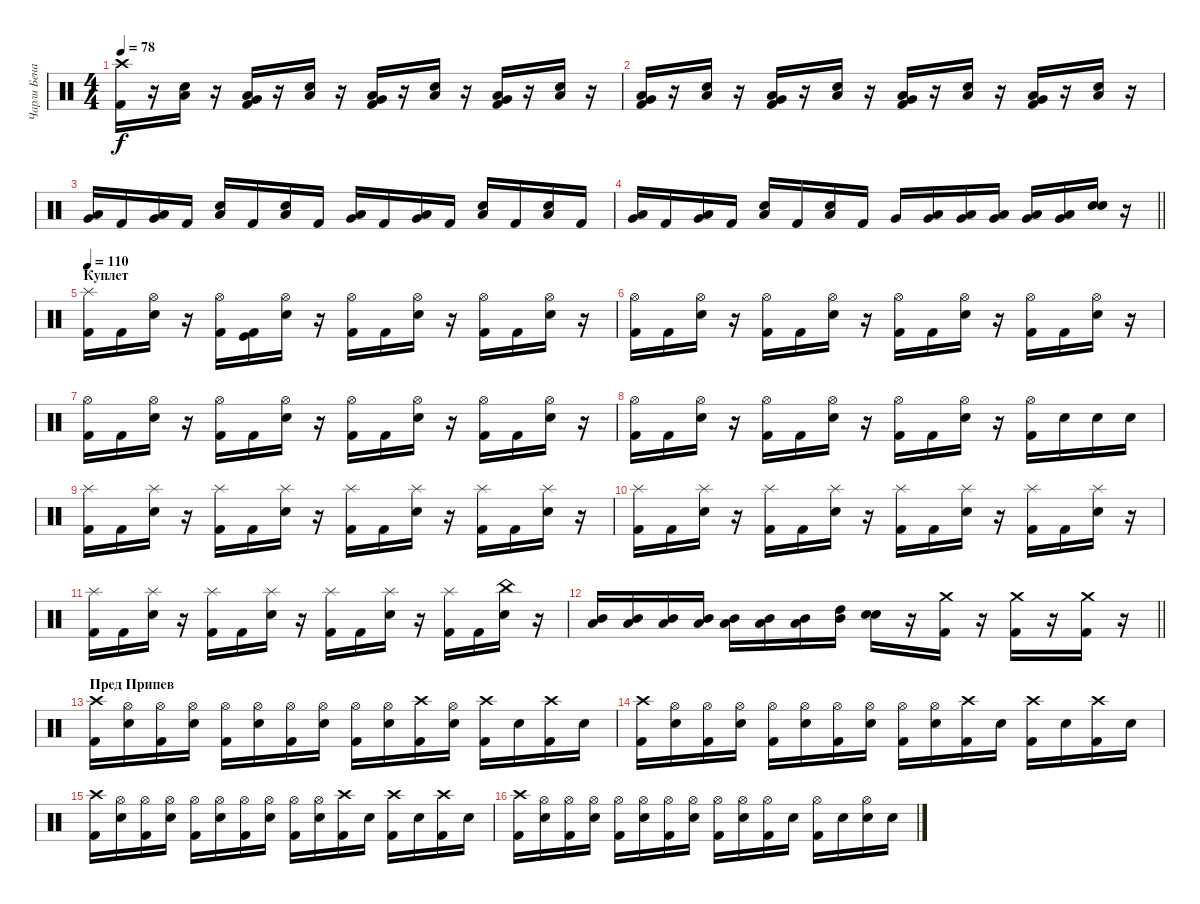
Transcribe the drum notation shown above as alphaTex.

\track ("Чарли Бенанте" "Чарли Бена") {instrument percussion}
\staff {score}
\articulation defaults
\ts (4 4)
\tempo 78
\clef neutral
\ks c
("Crash high (hit)" "Kick (hit) 2").16{dy f} r.16 ("Low Floor Tom (hit)" "Electric Snare (hit)").16 r.16 ("Low Floor Tom (hit)" "Very Low Tom (hit)" "Kick (hit) 2").16 r.16 ("Low Floor Tom (hit)" "Electric Snare (hit)").16 r.16 ("Low Floor Tom (hit)" "Very Low Tom (hit)" "Kick (hit) 2").16 r.16 ("Low Floor Tom (hit)" "Electric Snare (hit)").16 r.16 ("Low Floor Tom (hit)" "Very Low Tom (hit)" "Kick (hit) 2").16 r.16 ("Low Floor Tom (hit)" "Electric Snare (hit)").16 r.16 |
("Low Floor Tom (hit)" "Very Low Tom (hit)" "Kick (hit) 2").16 r.16 ("Low Floor Tom (hit)" "Electric Snare (hit)").16 r.16 ("Low Floor Tom (hit)" "Very Low Tom (hit)" "Kick (hit) 2").16 r.16 ("Low Floor Tom (hit)" "Electric Snare (hit)").16 r.16 ("Low Floor Tom (hit)" "Very Low Tom (hit)" "Kick (hit) 2").16 r.16 ("Low Floor Tom (hit)" "Electric Snare (hit)").16 r.16 ("Low Floor Tom (hit)" "Very Low Tom (hit)" "Kick (hit) 2").16 r.16 ("Low Floor Tom (hit)" "Electric Snare (hit)").16 r.16 |
("Low Floor Tom (hit)" "Very Low Tom (hit)").16 "Kick (hit) 2".16 ("Low Floor Tom (hit)" "Very Low Tom (hit)").16 "Kick (hit) 2".16 ("Low Floor Tom (hit)" "Electric Snare (hit)").16 "Kick (hit) 2".16 ("Low Floor Tom (hit)" "Electric Snare (hit)").16 "Kick (hit) 2".16 ("Low Floor Tom (hit)" "Very Low Tom (hit)").16 "Kick (hit) 2".16 ("Low Floor Tom (hit)" "Very Low Tom (hit)").16 "Kick (hit) 2".16 ("Low Floor Tom (hit)" "Electric Snare (hit)").16 "Kick (hit) 2".16 ("Low Floor Tom (hit)" "Electric Snare (hit)").16 "Kick (hit) 2".16 |
\barLineRight lightlight
("Low Floor Tom (hit)" "Very Low Tom (hit)").16 "Kick (hit) 2".16 ("Low Floor Tom (hit)" "Very Low Tom (hit)").16 "Kick (hit) 2".16 ("Low Floor Tom (hit)" "Electric Snare (hit)").16 "Kick (hit) 2".16 ("Low Floor Tom (hit)" "Electric Snare (hit)").16 "Kick (hit) 2".16 "Very Low Tom (hit)".16 ("Low Floor Tom (hit)" "Very Low Tom (hit)").16 ("Low Floor Tom (hit)" "Very Low Tom (hit)").16 ("Low Floor Tom (hit)" "Very Low Tom (hit)").16 ("Low Floor Tom (hit)" "Very Low Tom (hit)").16 ("Low Floor Tom (hit)" "Very Low Tom (hit)").16 ("Electric Snare (hit)" "Snare (hit) 2").16 r.16 |
\section ("" "Куплет")
\tempo 110
("Splash (hit)" "Kick (hit) 2").16 "Kick (hit) 2".16 ("Hi-Hat (open)" "Electric Snare (hit)").16 r.16 ("Hi-Hat (open)" "Kick (hit) 2").16 ("Kick (hit)" "Kick (hit) 2").16 ("Hi-Hat (open)" "Electric Snare (hit)").16 r.16 ("Hi-Hat (open)" "Kick (hit) 2").16 "Kick (hit) 2".16 ("Hi-Hat (open)" "Electric Snare (hit)").16 r.16 ("Hi-Hat (open)" "Kick (hit) 2").16 "Kick (hit) 2".16 ("Hi-Hat (open)" "Electric Snare (hit)").16 r.16 |
("Hi-Hat (open)" "Kick (hit) 2").16 "Kick (hit) 2".16 ("Hi-Hat (open)" "Electric Snare (hit)").16 r.16 ("Hi-Hat (open)" "Kick (hit) 2").16 "Kick (hit) 2".16 ("Hi-Hat (open)" "Electric Snare (hit)").16 r.16 ("Hi-Hat (open)" "Kick (hit) 2").16 "Kick (hit) 2".16 ("Hi-Hat (open)" "Electric Snare (hit)").16 r.16 ("Hi-Hat (open)" "Kick (hit) 2").16 "Kick (hit) 2".16 ("Hi-Hat (open)" "Electric Snare (hit)").16 r.16 |
("Hi-Hat (open)" "Kick (hit) 2").16 "Kick (hit) 2".16 ("Hi-Hat (open)" "Electric Snare (hit)").16 r.16 ("Hi-Hat (open)" "Kick (hit) 2").16 "Kick (hit) 2".16 ("Hi-Hat (open)" "Electric Snare (hit)").16 r.16 ("Hi-Hat (open)" "Kick (hit) 2").16 "Kick (hit) 2".16 ("Hi-Hat (open)" "Electric Snare (hit)").16 r.16 ("Hi-Hat (open)" "Kick (hit) 2").16 "Kick (hit) 2".16 ("Hi-Hat (open)" "Electric Snare (hit)").16 r.16 |
("Hi-Hat (open)" "Kick (hit) 2").16 "Kick (hit) 2".16 ("Hi-Hat (open)" "Electric Snare (hit)").16 r.16 ("Hi-Hat (open)" "Kick (hit) 2").16 "Kick (hit) 2".16 ("Hi-Hat (open)" "Electric Snare (hit)").16 r.16 ("Hi-Hat (open)" "Kick (hit) 2").16 "Kick (hit) 2".16 ("Hi-Hat (open)" "Electric Snare (hit)").16 r.16 ("Hi-Hat (open)" "Kick (hit) 2").16 "Electric Snare (hit)".16 "Snare (hit) 2".16 "Electric Snare (hit)".16 |
("Splash (hit)" "Kick (hit) 2").16 "Kick (hit) 2".16 ("Splash (hit)" "Electric Snare (hit)").16 r.16 ("Splash (hit)" "Kick (hit) 2").16 "Kick (hit) 2".16 ("Splash (hit)" "Electric Snare (hit)").16 r.16 ("Splash (hit)" "Kick (hit) 2").16 "Kick (hit) 2".16 ("Splash (hit)" "Electric Snare (hit)").16 r.16 ("Splash (hit)" "Kick (hit) 2").16 "Kick (hit) 2".16 ("Splash (hit)" "Electric Snare (hit)").16 r.16 |
("Splash (hit)" "Kick (hit) 2").16 "Kick (hit) 2".16 ("Splash (hit)" "Electric Snare (hit)").16 r.16 ("Splash (hit)" "Kick (hit) 2").16 "Kick (hit) 2".16 ("Splash (hit)" "Electric Snare (hit)").16 r.16 ("Splash (hit)" "Kick (hit) 2").16 "Kick (hit) 2".16 ("Splash (hit)" "Electric Snare (hit)").16 r.16 ("Splash (hit)" "Kick (hit) 2").16 "Kick (hit) 2".16 ("Splash (hit)" "Electric Snare (hit)").16 r.16 |
("Splash (hit)" "Kick (hit) 2").16 "Kick (hit) 2".16 ("Splash (hit)" "Electric Snare (hit)").16 r.16 ("Splash (hit)" "Kick (hit) 2").16 "Kick (hit) 2".16 ("Splash (hit)" "Electric Snare (hit)").16 r.16 ("Splash (hit)" "Kick (hit) 2").16 "Kick (hit) 2".16 ("Splash (hit)" "Electric Snare (hit)").16 r.16 ("Splash (hit)" "Kick (hit) 2").16 "Kick (hit) 2".16 ("China (hit)" "Electric Snare (hit)").16 r.16 |
\barLineRight lightlight
("Low Tom (hit)" "Mid Tom (hit)").16 ("Low Tom (hit)" "Mid Tom (hit)").16 ("Low Tom (hit)" "Mid Tom (hit)").16 ("Low Tom (hit)" "Mid Tom (hit)").16 ("Low Tom (hit)" "Mid Tom (hit)").16 ("Low Tom (hit)" "Mid Tom (hit)").16 ("Low Tom (hit)" "Mid Tom (hit)").16 ("Mid Tom (hit)" "High Tom (hit)").16 ("Electric Snare (hit)" "Snare (hit) 2").16 r.16 ("Crash medium (hit)" "Kick (hit) 2").16 r.16 ("Crash medium (hit)" "Kick (hit) 2").16 r.16 ("Crash medium (hit)" "Kick (hit) 2").16 r.16 |
\section ("" "Пред Припев")
("Crash high (hit)" "Kick (hit) 2").16 ("Hi-Hat (open)" "Electric Snare (hit)").16 ("Hi-Hat (open)" "Kick (hit) 2").16 ("Hi-Hat (open)" "Electric Snare (hit)").16 ("Hi-Hat (open)" "Kick (hit) 2").16 ("Hi-Hat (open)" "Electric Snare (hit)").16 ("Hi-Hat (open)" "Kick (hit) 2").16 ("Hi-Hat (open)" "Electric Snare (hit)").16 ("Hi-Hat (open)" "Kick (hit) 2").16 ("Hi-Hat (open)" "Electric Snare (hit)").16 ("Crash high (hit)" "Kick (hit) 2").16 ("Hi-Hat (open)" "Electric Snare (hit)").16 ("Crash high (hit)" "Kick (hit) 2").16 "Electric Snare (hit)".16 ("Crash high (hit)" "Kick (hit) 2").16 "Electric Snare (hit)".16 |
("Crash high (hit)" "Kick (hit) 2").16 ("Hi-Hat (open)" "Electric Snare (hit)").16 ("Hi-Hat (open)" "Kick (hit) 2").16 ("Hi-Hat (open)" "Electric Snare (hit)").16 ("Hi-Hat (open)" "Kick (hit) 2").16 ("Hi-Hat (open)" "Electric Snare (hit)").16 ("Hi-Hat (open)" "Kick (hit) 2").16 ("Hi-Hat (open)" "Electric Snare (hit)").16 ("Hi-Hat (open)" "Kick (hit) 2").16 ("Hi-Hat (open)" "Electric Snare (hit)").16 ("Crash high (hit)" "Kick (hit) 2").16 "Electric Snare (hit)".16 ("Crash high (hit)" "Kick (hit) 2").16 "Electric Snare (hit)".16 ("Crash high (hit)" "Kick (hit) 2").16 "Electric Snare (hit)".16 |
("Crash high (hit)" "Kick (hit) 2").16 ("Hi-Hat (open)" "Electric Snare (hit)").16 ("Hi-Hat (open)" "Kick (hit) 2").16 ("Hi-Hat (open)" "Electric Snare (hit)").16 ("Hi-Hat (open)" "Kick (hit) 2").16 ("Hi-Hat (open)" "Electric Snare (hit)").16 ("Hi-Hat (open)" "Kick (hit) 2").16 ("Hi-Hat (open)" "Electric Snare (hit)").16 ("Hi-Hat (open)" "Kick (hit) 2").16 ("Hi-Hat (open)" "Electric Snare (hit)").16 ("Crash high (hit)" "Kick (hit) 2").16 "Electric Snare (hit)".16 ("Crash high (hit)" "Kick (hit) 2").16 "Electric Snare (hit)".16 ("Crash high (hit)" "Kick (hit) 2").16 "Electric Snare (hit)".16 |
("Crash high (hit)" "Kick (hit) 2").16 ("Hi-Hat (open)" "Electric Snare (hit)").16 ("Hi-Hat (open)" "Kick (hit) 2").16 ("Hi-Hat (open)" "Electric Snare (hit)").16 ("Hi-Hat (open)" "Kick (hit) 2").16 ("Hi-Hat (open)" "Electric Snare (hit)").16 ("Hi-Hat (open)" "Kick (hit) 2").16 ("Hi-Hat (open)" "Electric Snare (hit)").16 ("Hi-Hat (open)" "Kick (hit) 2").16 ("Hi-Hat (open)" "Electric Snare (hit)").16 ("Hi-Hat (open)" "Kick (hit) 2").16 "Electric Snare (hit)".16 ("Hi-Hat (open)" "Kick (hit) 2").16 "Electric Snare (hit)".16 ("Hi-Hat (open)" "Electric Snare (hit)").16 "Electric Snare (hit)".16
